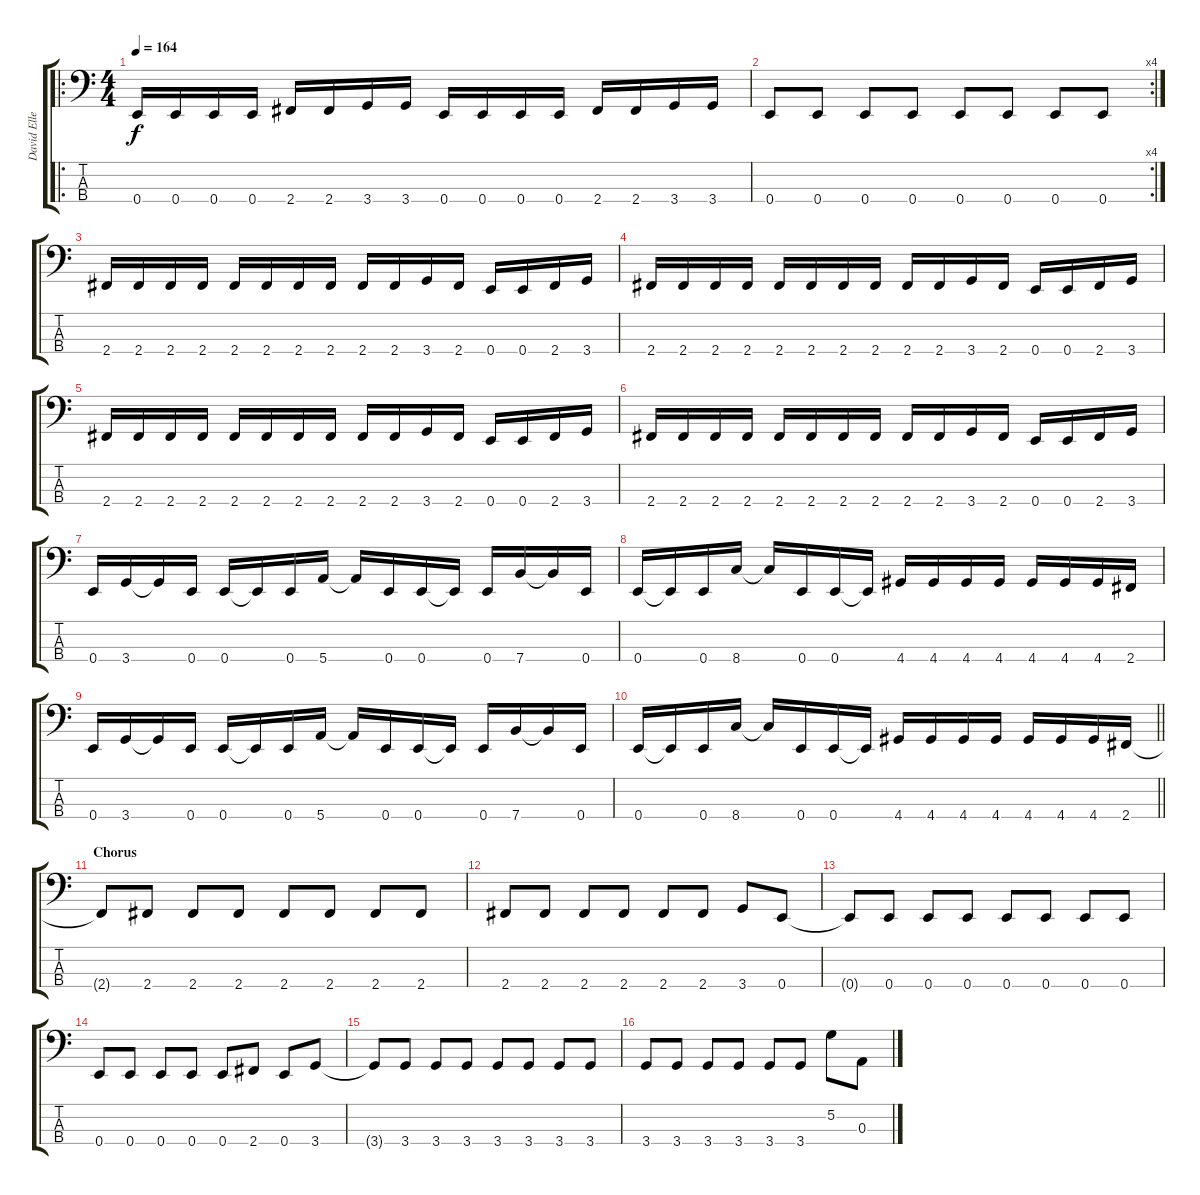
\track ("David Ellefson" "David Elle") {instrument electricbasspick}
\staff {score tabs}
\tuning (G2 D2 A1 E1) {hide}
\ro
\ts (4 4)
\tempo 164
\clef f4
\ks c
0.4.16{dy f} 0.4.16 0.4.16 0.4.16 2.4.16 2.4.16 3.4.16 3.4.16 0.4.16 0.4.16 0.4.16 0.4.16 2.4.16 2.4.16 3.4.16 3.4.16 |
\rc 4
0.4.8 0.4.8 0.4.8 0.4.8 0.4.8 0.4.8 0.4.8 0.4.8 |
2.4.16 2.4.16 2.4.16 2.4.16 2.4.16 2.4.16 2.4.16 2.4.16 2.4.16 2.4.16 3.4.16 2.4.16 0.4.16 0.4.16 2.4.16 3.4.16 |
2.4.16 2.4.16 2.4.16 2.4.16 2.4.16 2.4.16 2.4.16 2.4.16 2.4.16 2.4.16 3.4.16 2.4.16 0.4.16 0.4.16 2.4.16 3.4.16 |
2.4.16 2.4.16 2.4.16 2.4.16 2.4.16 2.4.16 2.4.16 2.4.16 2.4.16 2.4.16 3.4.16 2.4.16 0.4.16 0.4.16 2.4.16 3.4.16 |
2.4.16 2.4.16 2.4.16 2.4.16 2.4.16 2.4.16 2.4.16 2.4.16 2.4.16 2.4.16 3.4.16 2.4.16 0.4.16 0.4.16 2.4.16 3.4.16 |
0.4.16 3.4.16 3.4{t}.16 0.4.16 0.4.16 0.4{t}.16 0.4.16 5.4.16 5.4{t}.16 0.4.16 0.4.16 0.4{t}.16 0.4.16 7.4.16 7.4{t}.16 0.4.16 |
0.4.16 0.4{t}.16 0.4.16 8.4.16 8.4{t}.16 0.4.16 0.4.16 0.4{t}.16 4.4.16 4.4.16 4.4.16 4.4.16 4.4.16 4.4.16 4.4.16 2.4.16 |
0.4.16 3.4.16 3.4{t}.16 0.4.16 0.4.16 0.4{t}.16 0.4.16 5.4.16 5.4{t}.16 0.4.16 0.4.16 0.4{t}.16 0.4.16 7.4.16 7.4{t}.16 0.4.16 |
\barLineRight lightlight
0.4.16 0.4{t}.16 0.4.16 8.4.16 8.4{t}.16 0.4.16 0.4.16 0.4{t}.16 4.4.16 4.4.16 4.4.16 4.4.16 4.4.16 4.4.16 4.4.16 2.4.16 |
\section ("" "Chorus")
2.4{t}.8 2.4.8 2.4.8 2.4.8 2.4.8 2.4.8 2.4.8 2.4.8 |
2.4.8 2.4.8 2.4.8 2.4.8 2.4.8 2.4.8 3.4.8 0.4.8 |
0.4{t}.8 0.4.8 0.4.8 0.4.8 0.4.8 0.4.8 0.4.8 0.4.8 |
0.4.8 0.4.8 0.4.8 0.4.8 0.4.8 2.4.8 0.4.8 3.4.8 |
3.4{t}.8 3.4.8 3.4.8 3.4.8 3.4.8 3.4.8 3.4.8 3.4.8 |
3.4.8 3.4.8 3.4.8 3.4.8 3.4.8 3.4.8 5.2.8 0.3.8
